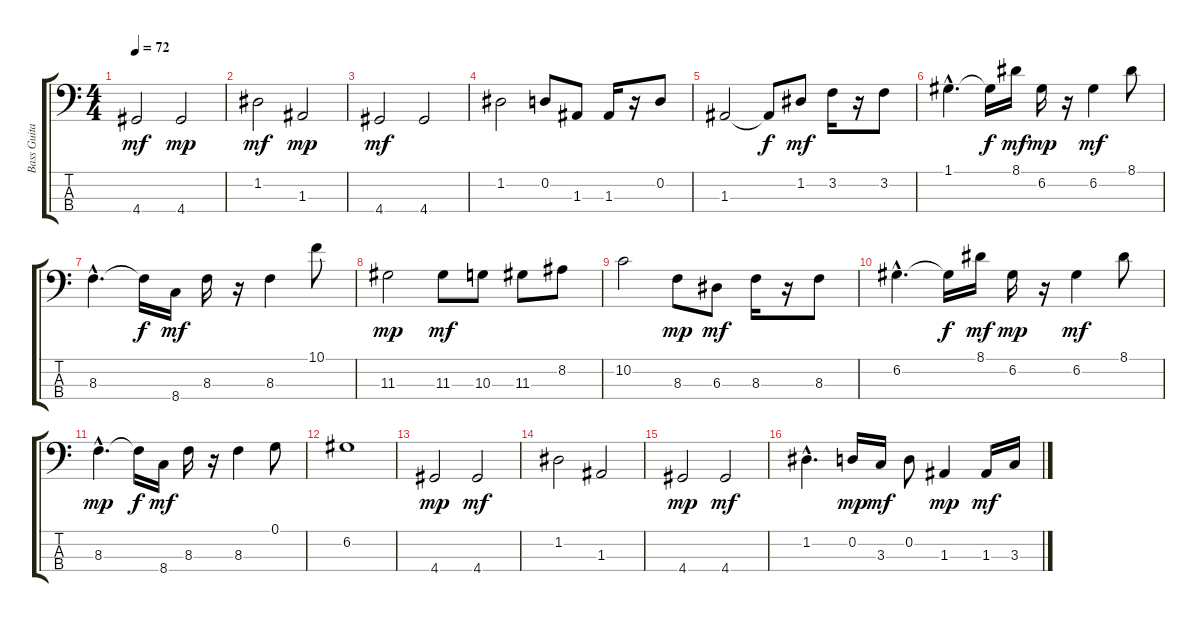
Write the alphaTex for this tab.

\track ("Bass Guitar" "Bass Guita") {instrument electricbassfinger}
\staff {score tabs}
\tuning (G2 D2 A1 E1) {hide}
\ts (4 4)
\tempo 72
\clef f4
\ks c
4.4.2{dy mf} 4.4.2{dy mp} |
1.2.2{dy mf} 1.3.2{dy mp} |
4.4.2{dy mf} 4.4.2 |
1.2.2 0.2.8 1.3.8 1.3.16 r.16 0.2.8 |
1.3.2 1.3{t}.8{dy f} 1.2.8{dy mf} 3.2.16 r.16 3.2.8 |
1.1{hac}.4{d} 1.1{t}.16{dy f} 8.1.16{dy mf} 6.2.16{dy mp} r.16 6.2.4{dy mf} 8.1.8 |
8.3{hac}.4{d} 8.3{t}.16{dy f} 8.4.16{dy mf} 8.3.16 r.16 8.3.4 10.1.8 |
11.3.2{dy mp} 11.3.8{dy mf} 10.3.8 11.3.8 8.2.8 |
10.2.2 8.3.8{dy mp} 6.3.8{dy mf} 8.3.16 r.16 8.3.8 |
6.2{hac}.4{d} 6.2{t}.16{dy f} 8.1.16{dy mf} 6.2.16{dy mp} r.16 6.2.4{dy mf} 8.1.8 |
8.3{hac}.4{d dy mp} 8.3{t}.16{dy f} 8.4.16{dy mf} 8.3.16 r.16 8.3.4 0.1.8 |
6.2.1 |
4.4.2{dy mp} 4.4.2{dy mf} |
1.2.2 1.3.2 |
4.4.2{dy mp} 4.4.2{dy mf} |
1.2{hac}.4{d} 0.2.16{dy mp} 3.3.16{dy mf} 0.2.8 1.3.4{dy mp} 1.3.16{dy mf} 3.3.16
